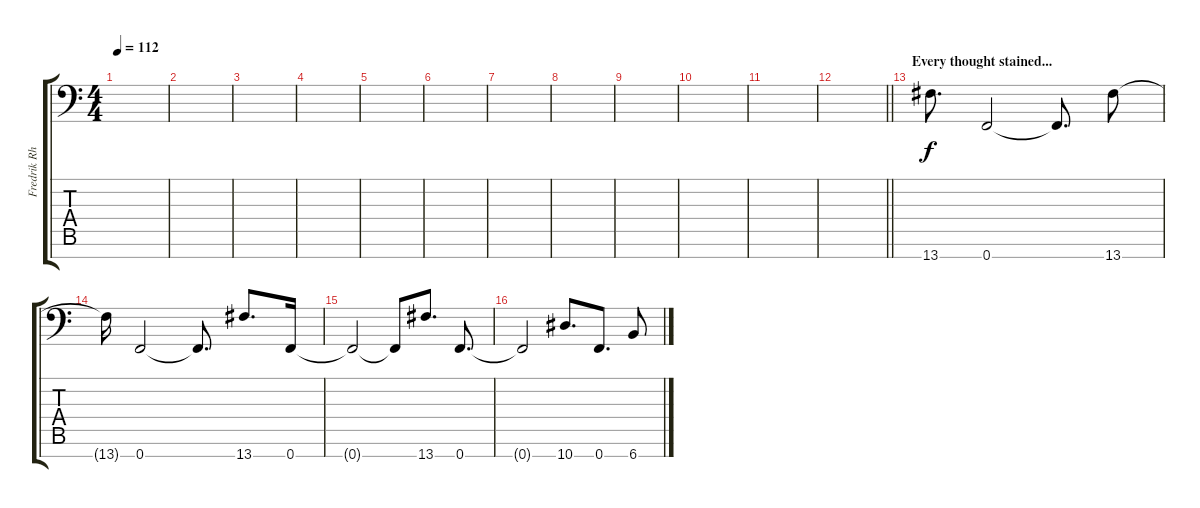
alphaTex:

\track ("Fredrik Rhythm" "Fredrik Rh") {instrument distortionguitar}
\staff {score tabs}
\tuning (Bb3 Gb3 Db3 Ab2 Eb2 Bb1 F1) {hide}
\ts (4 4)
\tempo 112
\clef f4
\ks c
|
|
|
|
|
|
|
|
|
|
|
\barLineRight lightlight
|
\section ("" "Every thought stained...")
13.7.8{d} 0.7.2 0.7{t}.8{d} 13.7.8 |
13.7{t}.16 0.7.2 0.7{t}.8{d} 13.7.8{d} 0.7.16 |
0.7{t}.2 0.7{t}.8 13.7.8{d} 0.7.8{d} |
0.7{t}.2 10.7.8{d} 0.7.8{d} 6.7.8
